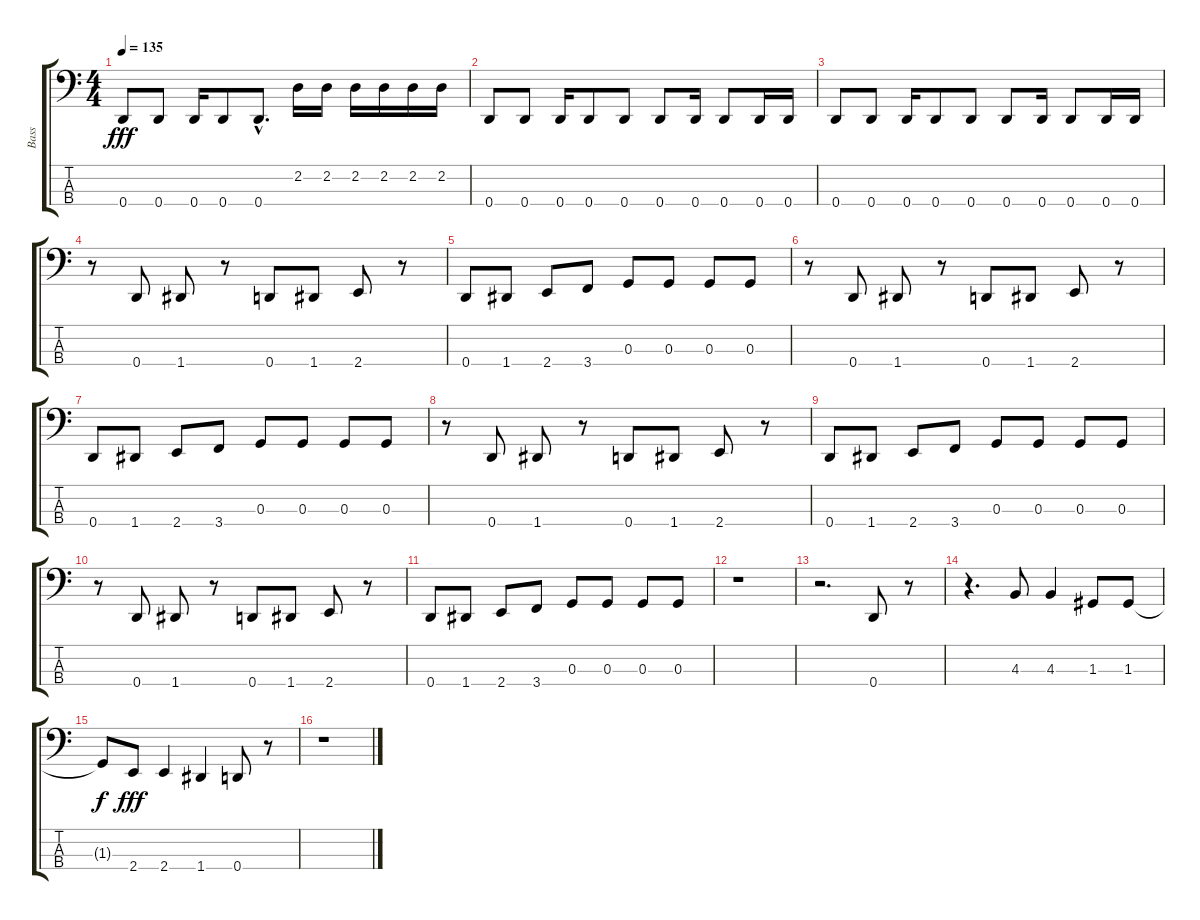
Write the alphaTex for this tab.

\track ("Bass" "Bass") {instrument electricbasspick}
\staff {score tabs}
\tuning (F2 C2 G1 D1) {hide}
\ts (4 4)
\tempo 135
\clef f4
\ks c
0.4.8{dy fff} 0.4.8 0.4.16 0.4.8 0.4{hac}.8{d} 2.2.16 2.2.16 2.2.16 2.2.16 2.2.16 2.2.16 |
0.4.8 0.4.8 0.4.16 0.4.8 0.4.8 0.4.8 0.4.16 0.4.8 0.4.16 0.4.16 |
0.4.8 0.4.8 0.4.16 0.4.8 0.4.8 0.4.8 0.4.16 0.4.8 0.4.16 0.4.16 |
r.8 0.4.8 1.4.8 r.8 0.4.8 1.4.8 2.4.8 r.8 |
0.4.8 1.4.8 2.4.8 3.4.8 0.3.8 0.3.8 0.3.8 0.3.8 |
r.8 0.4.8 1.4.8 r.8 0.4.8 1.4.8 2.4.8 r.8 |
0.4.8 1.4.8 2.4.8 3.4.8 0.3.8 0.3.8 0.3.8 0.3.8 |
r.8 0.4.8 1.4.8 r.8 0.4.8 1.4.8 2.4.8 r.8 |
0.4.8 1.4.8 2.4.8 3.4.8 0.3.8 0.3.8 0.3.8 0.3.8 |
r.8 0.4.8 1.4.8 r.8 0.4.8 1.4.8 2.4.8 r.8 |
0.4.8 1.4.8 2.4.8 3.4.8 0.3.8 0.3.8 0.3.8 0.3.8 |
r.1 |
r.2{d} 0.4.8 r.8 |
r.4{d} 4.3.8 4.3.4 1.3.8 1.3.8 |
1.3{t}.8{dy f} 2.4.8{dy fff} 2.4.4 1.4.4 0.4.8 r.8 |
r.1
